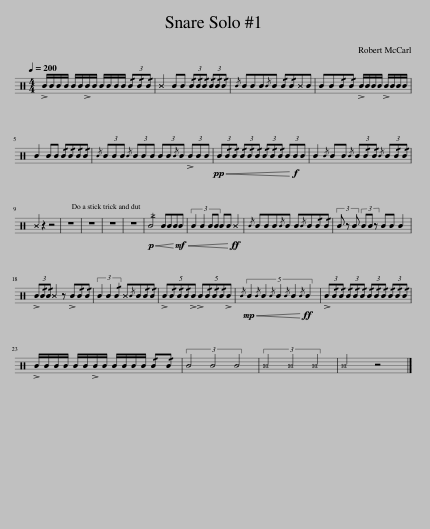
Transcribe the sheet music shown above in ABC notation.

X:1
L:1/8
Q:1/4=200
M:4/4
I:linebreak $
K:C
V:1 perc
K:none
V:1
 !>!B/B/B/B/ B/B/!>!B/B/ B/B/B/B/ (3!/!B!/!B!/!B | ^B2 BB (3!/!B!/!B!/!B (3!/!B!/!B!/!B |{/B} BBB{/B}B !/!B!/!B^BB | BB!/!B!/!B !>!B/B/B/B/ !>!B/B/B/B/ |$ B2 BB !/!B!/!B!/!B!/!B | %5
{/B} (3BBB{/B} (3BBB (3BB{/B}B (3!>!BBB |!pp! (3B!<(!!/!B!/!B (3!/!B!/!B!/!B (3!/!B!/!B!/!B (3B!<)!!f!BB | B2{/B} BB{/B} (3B!/!B!/!B{/B} (3B!/!B!/!B |$ ^B2 z2 z4 | z8 | %10
 z8 | z8 | z8 |!p! B4!<(! BBB!<)!!mf!!<(!B | (3:2:4B2 B2 BB BB!<)!!ff! ^B2 | %15
{/B} BBB{/B}B B{/B}B!/!B!/!B | (3B z B (3BB z BB B2 |$ (3!>!B!/!B!/!B ^B2 z !>!B!/!B!/!B | (3B2 B2 !/!B2 ^B{/B}B!/!B!/!B | (5:4:5!>!B!/!B!/!B!/!B!>!B (5:4:5!>!B!/!B!/!B!/!B!>!B | %20
!mp!{/B} (5:4:5B2!<(!{/B} B2{/B} B2{/B} B2!<)!!ff!{/B} B2 | (3!>!B!/!B!/!B (3!/!B!/!B!/!B (3!/!B!/!B!/!B (3!/!B!/!B!/!B |$ !>!B/B/B/B/ B/B/!>!B/B/ B/B/B/B/ !/!B!/!B | (3B4 B4 B4 | (3^B4 ^B4 ^B4 | %25
 ^B4 z4 |] %26
